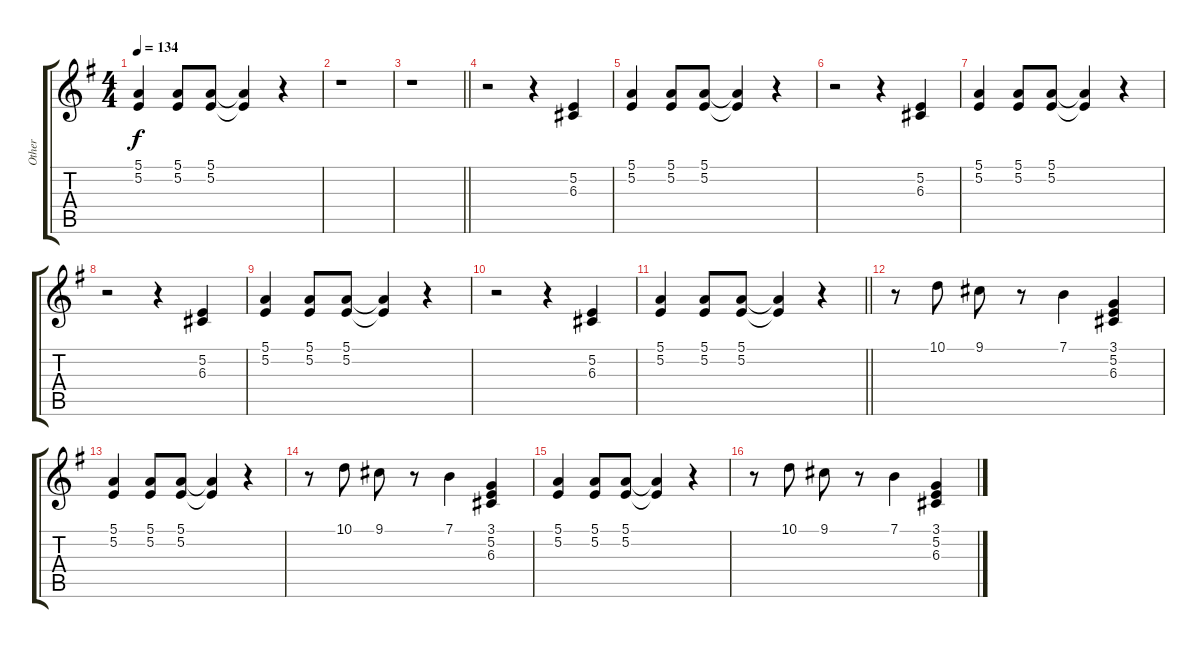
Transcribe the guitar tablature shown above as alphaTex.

\track ("Other" "Other") {instrument lead1square}
\staff {score tabs}
\tuning (E4 B3 G3 D3 A2 E2) {hide}
\ts (4 4)
\tempo 134
\clef g2
\ks g
(5.1 5.2).4{dy f} (5.1 5.2).8 (5.1 5.2).8 (5.1{t} 5.2{t}).4 r.4 |
r.1 |
\barLineRight lightlight
r.1 |
r.2 r.4 (5.2 6.3).4 |
(5.1 5.2).4 (5.1 5.2).8 (5.1 5.2).8 (5.1{t} 5.2{t}).4 r.4 |
r.2 r.4 (5.2 6.3).4 |
(5.1 5.2).4 (5.1 5.2).8 (5.1 5.2).8 (5.1{t} 5.2{t}).4 r.4 |
r.2 r.4 (5.2 6.3).4 |
(5.1 5.2).4 (5.1 5.2).8 (5.1 5.2).8 (5.1{t} 5.2{t}).4 r.4 |
r.2 r.4 (5.2 6.3).4 |
\barLineRight lightlight
(5.1 5.2).4 (5.1 5.2).8 (5.1 5.2).8 (5.1{t} 5.2{t}).4 r.4 |
r.8 10.1.8 9.1.8 r.8 7.1.4 (3.1 5.2 6.3).4 |
(5.1 5.2).4 (5.1 5.2).8 (5.1 5.2).8 (5.1{t} 5.2{t}).4 r.4 |
r.8 10.1.8 9.1.8 r.8 7.1.4 (3.1 5.2 6.3).4 |
(5.1 5.2).4 (5.1 5.2).8 (5.1 5.2).8 (5.1{t} 5.2{t}).4 r.4 |
r.8 10.1.8 9.1.8 r.8 7.1.4 (3.1 5.2 6.3).4
